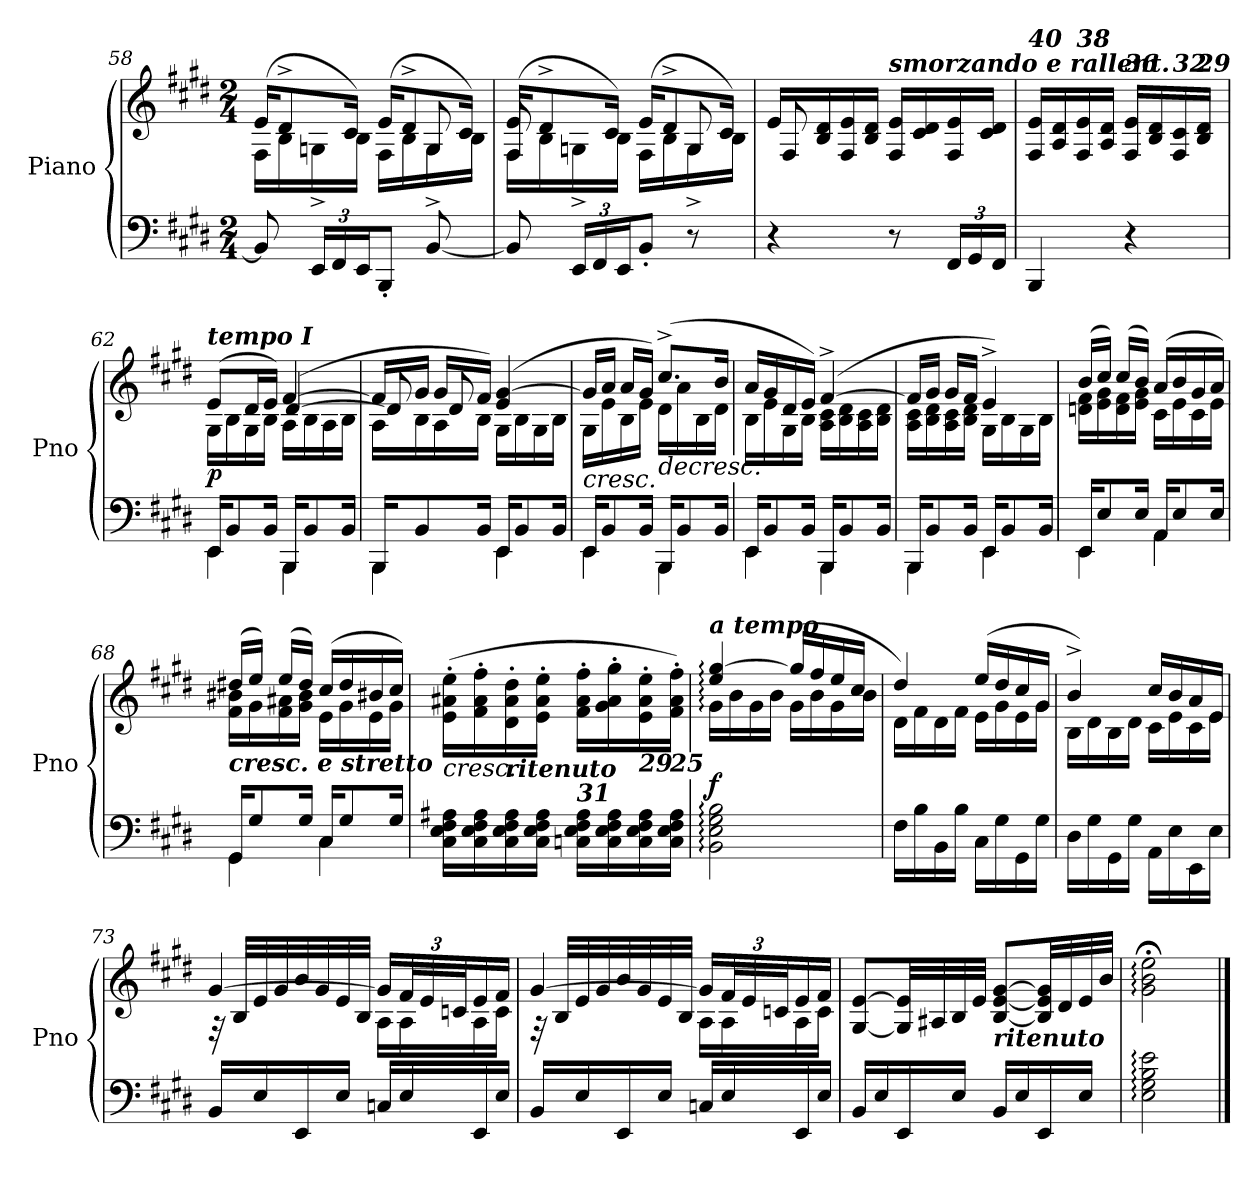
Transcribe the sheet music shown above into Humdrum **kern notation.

**kern	**kern	**dynam
*part1	*part1	*part1
*staff2	*staff1	*staff1/2
*I"Piano	*	*
*I'Pno	*	*
*clefF4	*clefG2	*
*k[f#c#g#d#]	*k[f#c#g#d#]	*
*M2/4	*M2/4	*
=58	=58	=58
*	*^	*
*	*	*^	*
8BB/]	(>16e/KL	16F#\LL	4.ryy	.
.	8d#^/	16B\	.	.
*Xbrackettup	*	*	*	*
24EE/LL	.	16Gn^\	.	.
24FF#/	.	.	.	.
.	16c#/Jk)	16B\JJ	.	.
24EE/J	.	.	.	.
!	!	!	!	!LO:DY:b
8BBB'/J	(>16e/KL	16F#\LL	.	other-dynamics
.	8d#^/	16B\	.	.
[8BB/	.	16G^\	8G/	.
.	16c#/Jk)	16B\JJ	.	.
=59	=59	=59	=59	=59
8BB/]	(>16e/KL	16F#\LL	8F#/	.
.	8d#^/	16B\	.	.
24EE/LL	.	16Gn^\	4ryy	.
24FF#/	.	.	.	.
.	16c#/Jk)	16B\JJ	.	.
24EE/J	.	.	.	.
8BB'/J	(>16e/KL	16F#\LL	.	.
.	8d#^/	16B\	.	.
8r	.	16G^\	8G/	.
.	16c#/Jk)	16B\JJ	.	.
*	*	*v	*v	*
!!LO:LB:g=z
=60	=60	=60	=60
4r	16e/LL	8F#/	.
.	16B/ 16d#/	.	.
.	16F#/ 16e/	4.ryy	.
.	16B/ 16d#/JJ	.	.
!	!LO:TX:a:Bi:t=smorzando e rallent.	!	!
8r	16F#/ 16e/LL	.	.
.	16c#/ 16d#/	.	.
24FF#/LL	16F#/ 16e/	.	.
24GG#/	.	.	.
.	16c#/ 16d#/JJ	.	.
24FF#/JJ	.	.	.
*	*v	*v	*
=61	=61	=61
!	!LO:TX:a:Bi:t=40	!
4BBB/	16F#/ 16e/LL	.
.	16A/ 16d#/	.
!	!LO:TX:a:Bi:t=38	!
.	16F#/ 16e/	.
.	16A/ 16d#/JJ	.
!	!LO:TX:a:Bi:t=36	!
4r	16F#/ 16e/LL	.
.	16B/ 16d#/	.
!	!LO:TX:a:Bi:t=32	!
.	16F#/ 16c#/	.
!	!LO:TX:a:Bi:t=29	!
.	16B/ 16d#/JJ	.
=62	=62	=62
*^	*^	*
*	*	*	*^	*
!	!	!LO:TX:a:Bi:t=tempo I	!	!	!
!	!	!	!	!	!LO:DY:b
16EE/KL	4EE\	(8e/L	16G#\LL	4ryy	p
8BB/	.	.	16B\	.	.
.	.	16d#/L	16G#\	.	.
16BB/Jk	.	16e/JJ)	16B\JJ	.	.
16BBB/KL	4BBB\	([4f#/	16A\LL	[4d#/	.
8BB/	.	.	16B\	.	.
.	.	.	16A\	.	.
16BB/Jk	.	.	16B\JJ	.	.
!!LO:PB:g=z	!!	!!
=63	=63	=63	=63	=63	=63
16BBB/KL	4BBB\	16f#/LL]	16A\LL	8d#/]	.
8BB/	.	16g#/JJ	16B\	.	.
.	.	16g#/LL	16A\	8d#/	.
16BB/Jk	.	16f#/JJ)	16B\JJ	.	.
16EE/KL	4EE\	(4e/ [4g#/	16G#\LL	4ryy	.
8BB/	.	.	16B\	.	.
.	.	.	16G#\	.	.
16BB/Jk	.	.	16B\JJ	.	.
*	*	*	*v	*v	*
=64	=64	=64	=64	=64
!	!	!	!	!LO:HP:b
16EE/KL	4EE\	16g#/LL]	16G#\LL	<
8BB/	.	16a/JJ	16e\	.
.	.	16a/LL	16B\	.
16BB/Jk	.	16g#/JJ)	16e\JJ	.
!	!	!	!	!LO:HP:b
16BBB/KL	4BBB\	(8.cc#^/L	16d#\LL	>
8BB/	.	.	16a\	.
.	.	.	16B\	.
16BB/Jk	.	16b/Jk	16d#\JJ	[
=65	=65	=65	=65	=65
16EE/KL	4EE\	16a/LL	16B\LL	.
8BB/	.	16g#/	16e\	.
.	.	16d#/	16G#\	.
16BB/Jk	.	16e/JJ)	16B\JJ	.
16BBB/KL	4BBB\	(>[4f#^/	16A\ 16c#\LL	.
8BB/	.	.	16B\ 16d#\	.
.	.	.	16A\ 16c#\	.
16BB/Jk	.	.	16B\ 16d#\JJ	.
=66	=66	=66	=66	=66
16BBB/KL	4BBB\	16f#/LL]	16A\ 16c#\LL	.
8BB/	.	16g#/JJ	16B\ 16d#\	.
.	.	16g#/LL	16A\ 16c#\	.
16BB/Jk	.	16f#/JJ	16B\ 16d#\JJ	.
16EE/KL	4EE\	4e^/)	16G#\LL	.
8BB/	.	.	16B\	.
.	.	.	16G#\	.
16BB/Jk	.	.	16B\JJ	.
!!LO:LB:g=z	!!
=67	=67	=67	=67	=67
!	!	!	!	!LO:DY:a=2
16EE/KL	4EE\	(16b/LL	16dn\ 16f#\LL	other-dynamics
8E/	.	16cc#/JJ)	16e\ 16g#\	.
.	.	(16cc#/LL	16d\ 16f#\	.
16E/Jk	.	16b/JJ)	16e\ 16g#\JJ	.
16AA/KL	4AA\	(16a/LL	16c#\LL	.
8E/	.	16b/	16e\	.
.	.	16g#/	16c#\	.
16E/Jk	.	16a/JJ)	16e\JJ	.
=68	=68	=68	=68	=68
!	!	!LO:TX:b:Bi:t=cresc. e stretto	!	!
16GG#/KL	4GG#\	(16dd#X/LL	16f#\ 16b#X\LL	.
8G#/	.	16ee/JJ)	16g#\	.
.	.	(16ee/LL	16f#\ 16a#X\	.
16G#/Jk	.	16dd#/JJ)	16g#\ 16b#\JJ	.
16C#/KL	4C#\	(16cc#/LL	16e\LL	.
8G#/	.	16dd#/	16g#\	.
.	.	16b#X/	16e\	.
16G#/Jk	.	16cc#/JJ)	16g#\JJ	.
*v	*v	*	*	*
=69	=69	=69	=69
!	!	!	!LO:HP:b
*	*v	*v	*
16C#\ 16E\ 16F#\ 16A#X\LL	(16e\' 16a#X\' 16ee\'LL	<
16C#\ 16E\ 16F#\ 16A#\	16f#\' 16a#\' 16ff#\'	.
!	!LO:TX:b:Bi:t=ritenuto	!
16C#\ 16E\ 16F#\ 16A#\	16d#\' 16a#\' 16dd#\'	.
16C#\ 16E\ 16F#\ 16A#\JJ	16e\' 16a#\' 16ee\'JJ	]
!	!LO:TX:b:Bi:t=31	!
!	!	!LO:DY:b
16Cn\ 16E\ 16F#\ 16A#\LL	16f#\' 16a#\' 16ff#\'LL	other-dynamics
16C\ 16E\ 16F#\ 16A#\	16g#\' 16a#\' 16gg#\'	.
!	!LO:TX:b:Bi:t=29	!
16C\ 16E\ 16F#\ 16A#\	16e\' 16a#\' 16ee\'	.
!	!LO:TX:b:Bi:t=25	!
16C\ 16E\ 16F#\ 16A#\JJ	16f#\' 16a#\' 16ff#\'JJ)	.
=70	=70	=70
*	*^	*
!	!LO:TX:a:Bi:t=a tempo	!	!
!	!	!	!LO:DY:a=2
2BB\: 2E\: 2G#\: 2B\:	4ee/: [4gg#/:	16g#:\LL	f
.	.	16b\	.
.	.	16g#\	.
.	.	16b\JJ	.
.	(16gg#/LL]	16g#\LL	.
.	16ff#/	16b\	.
.	16ee/	16g#\	.
.	16cc#/JJ	16b\JJ	[
!!LO:LB:g=z	!!
=71	=71	=71	=71
16F#\LL	4dd#/)	16d#\LL	.
16B\	.	16f#\	.
16BB\	.	16d#\	.
16B\JJ	.	16f#\JJ	.
16C#\LL	(16ee/LL	16e\LL	.
!	!	!	!LO:DY:a=2
16G#\	16dd#/	16g#\	other-dynamics
16GG#\	16cc#/	16e\	.
16G#\JJ	16g#/JJ	16g#\JJ	.
=72	=72	=72	=72
16D#\LL	4b^/)	16B\LL	.
16G#\	.	16d#\	.
16GG#\	.	16B\	.
16G#\JJ	.	16d#\JJ	.
16AA\LL	16cc#/LL	16c#\LL	.
16E\	16b/	16e\	.
16EE\	16a/	16c#\	.
16E\JJ	16e/JJ	16e\JJ	.
=73	=73	=73	=73
16BB/LL	[4g#/	32r	.
.	.	32B/LLL	.
16E/	.	32e/	.
.	.	32g#/	.
16EE/	.	32b/	.
.	.	32g#/	.
16E/JJ	.	32e/	.
.	.	32B/JJJ	.
16Cn/LL	16g#/LL]	16A\LL	.
*	*Xbrackettup	*	*
16E/	48f#/L	16A\	.
.	48e/	.	.
.	48cn/J	.	.
16EE/	16e/	16A\	.
16E/JJ	16f#/JJ	16c\JJ	.
!!LO:LB:g=z	!!
=74	=74	=74	=74
16BB/LL	[4g#/	32r	.
.	.	32B/LLL	.
16E/	.	32e/	.
.	.	32g#/	.
16EE/	.	32b/	.
.	.	32g#/	.
16E/JJ	.	32e/	.
.	.	32B/JJJ	.
16Cn/LL	16g#/LL]	16A\LL	.
16E/	48f#/L	16A\	.
.	48e/	.	.
.	48cn/J	.	.
16EE/	16e/	16A\	.
16E/JJ	16f#/JJ	16c\JJ	.
*	*v	*v	*
=75	=75	=75
16BB/LL	[8G#/ [8e/L	.
16E/	.	.
16EE/	32G#/] 32e/]LL	.
.	32A#X/	.
16E/JJ	32B/	.
.	32e/JJJ	.
!	!LO:TX:b:Bi:t=ritenuto	!
16BB/LL	[8B/ [8e/ [8g#/L	.
16E/	.	.
16EE/	32B/] 32e/] 32g#/]LL	.
.	32d#/	.
16E/JJ	32e/	.
.	32b/JJJ	.
=76	=76	=76
2E\: 2G#\: 2B\: 2e\:	2g#\;<: 2b\;<: 2ee\;<:	.
==	==	==
*-	*-	*-
